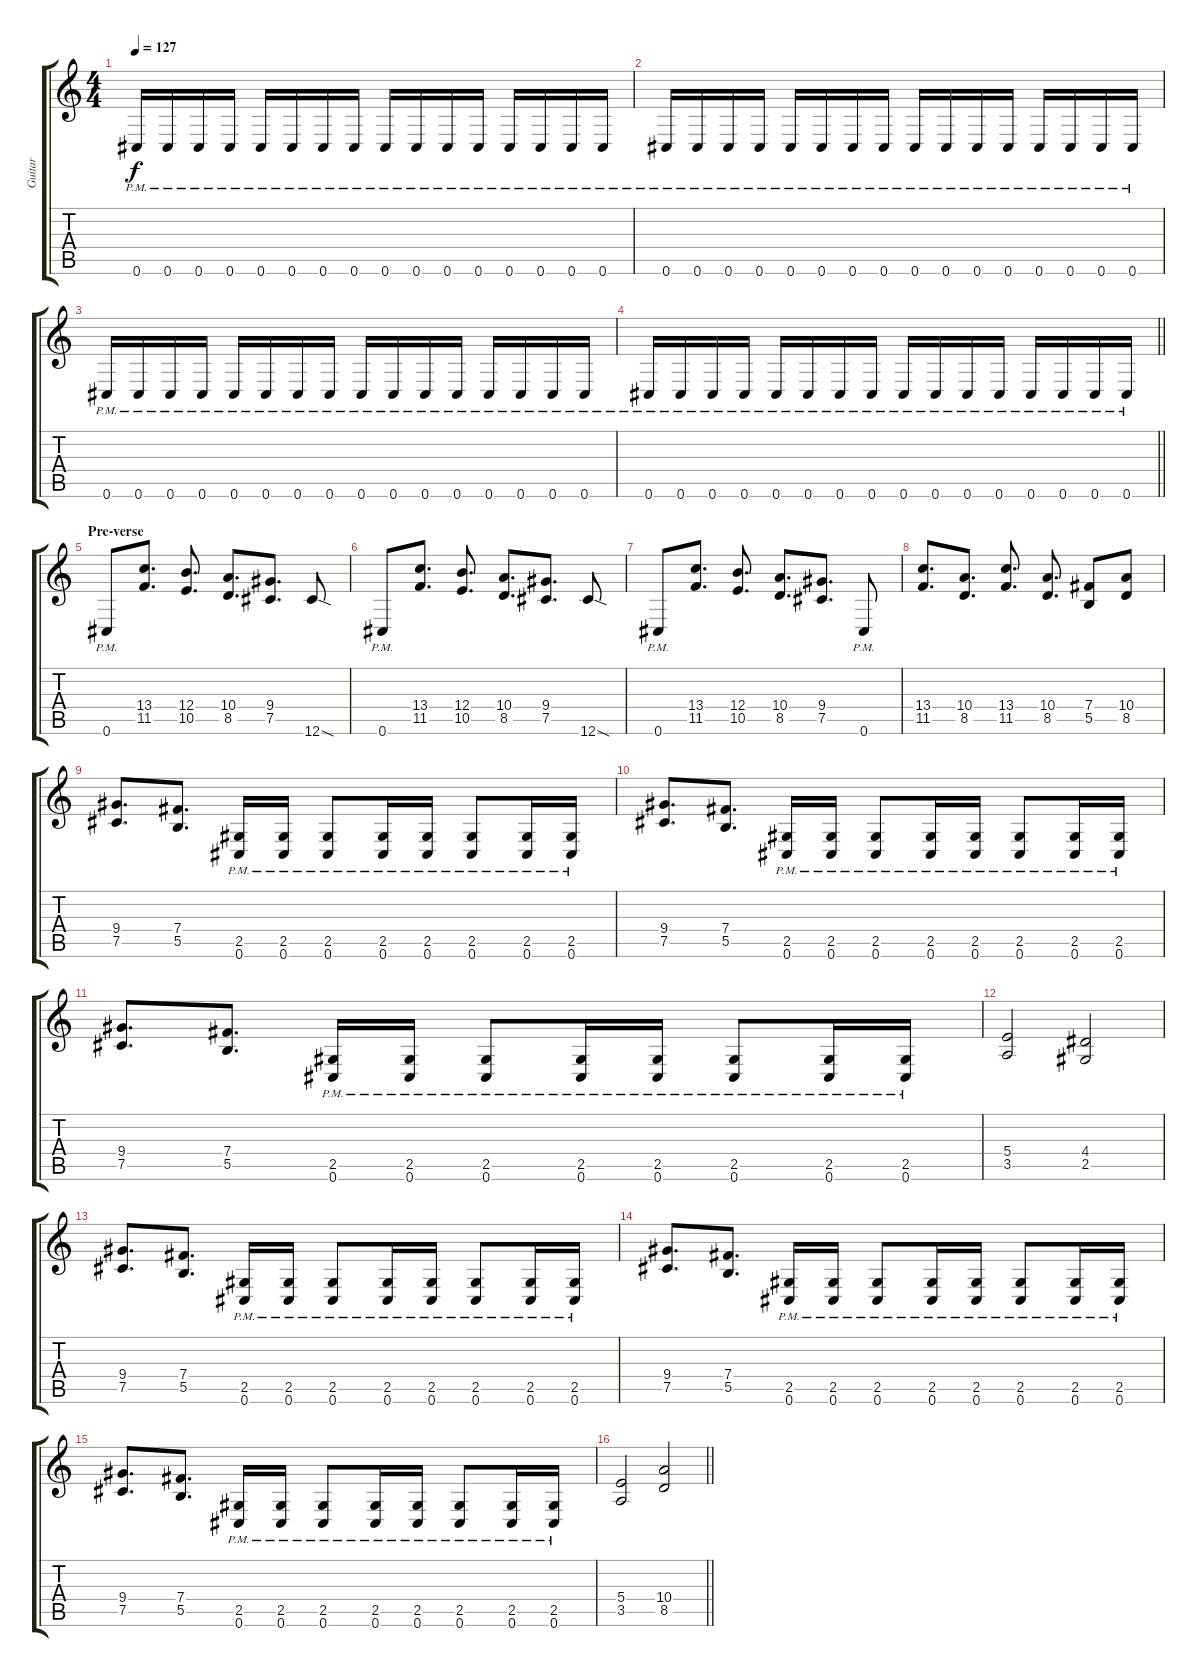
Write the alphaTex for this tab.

\track ("Guitar" "Guitar") {instrument distortionguitar}
\staff {score tabs}
\tuning (Db4 Ab3 E3 B2 Gb2 Db2) {hide}
\ts (4 4)
\tempo 127
\clef g2
\ks c
0.6{pm}.16{dy f} 0.6{pm}.16 0.6{pm}.16 0.6{pm}.16 0.6{pm}.16 0.6{pm}.16 0.6{pm}.16 0.6{pm}.16 0.6{pm}.16 0.6{pm}.16 0.6{pm}.16 0.6{pm}.16 0.6{pm}.16 0.6{pm}.16 0.6{pm}.16 0.6{pm}.16 |
0.6{pm}.16 0.6{pm}.16 0.6{pm}.16 0.6{pm}.16 0.6{pm}.16 0.6{pm}.16 0.6{pm}.16 0.6{pm}.16 0.6{pm}.16 0.6{pm}.16 0.6{pm}.16 0.6{pm}.16 0.6{pm}.16 0.6{pm}.16 0.6{pm}.16 0.6{pm}.16 |
0.6{pm}.16 0.6{pm}.16 0.6{pm}.16 0.6{pm}.16 0.6{pm}.16 0.6{pm}.16 0.6{pm}.16 0.6{pm}.16 0.6{pm}.16 0.6{pm}.16 0.6{pm}.16 0.6{pm}.16 0.6{pm}.16 0.6{pm}.16 0.6{pm}.16 0.6{pm}.16 |
\barLineRight lightlight
0.6{pm}.16 0.6{pm}.16 0.6{pm}.16 0.6{pm}.16 0.6{pm}.16 0.6{pm}.16 0.6{pm}.16 0.6{pm}.16 0.6{pm}.16 0.6{pm}.16 0.6{pm}.16 0.6{pm}.16 0.6{pm}.16 0.6{pm}.16 0.6{pm}.16 0.6{pm}.16 |
\section ("" "Pre-verse")
0.6{pm}.8 (13.4 11.5).8{d} (12.4 10.5).8{d} (10.4 8.5).8{d} (9.4 7.5).8{d} 12.6{sod}.8 |
0.6{pm}.8 (13.4 11.5).8{d} (12.4 10.5).8{d} (10.4 8.5).8{d} (9.4 7.5).8{d} 12.6{sod}.8 |
0.6{pm}.8 (13.4 11.5).8{d} (12.4 10.5).8{d} (10.4 8.5).8{d} (9.4 7.5).8{d} 0.6{pm}.8 |
(13.4 11.5).8{d} (10.4 8.5).8{d} (13.4 11.5).8{d} (10.4 8.5).8{d} (7.4 5.5).8 (10.4 8.5).8 |
(9.4 7.5).8{d} (7.4 5.5).8{d} (2.5{pm} 0.6{pm}).16 (2.5{pm} 0.6{pm}).16 (2.5{pm} 0.6{pm}).8 (2.5{pm} 0.6{pm}).16 (2.5{pm} 0.6{pm}).16 (2.5{pm} 0.6{pm}).8 (2.5{pm} 0.6{pm}).16 (2.5{pm} 0.6{pm}).16 |
(9.4 7.5).8{d} (7.4 5.5).8{d} (2.5{pm} 0.6{pm}).16 (2.5{pm} 0.6{pm}).16 (2.5{pm} 0.6{pm}).8 (2.5{pm} 0.6{pm}).16 (2.5{pm} 0.6{pm}).16 (2.5{pm} 0.6{pm}).8 (2.5{pm} 0.6{pm}).16 (2.5{pm} 0.6{pm}).16 |
(9.4 7.5).8{d} (7.4 5.5).8{d} (2.5{pm} 0.6{pm}).16 (2.5{pm} 0.6{pm}).16 (2.5{pm} 0.6{pm}).8 (2.5{pm} 0.6{pm}).16 (2.5{pm} 0.6{pm}).16 (2.5{pm} 0.6{pm}).8 (2.5{pm} 0.6{pm}).16 (2.5{pm} 0.6{pm}).16 |
(5.4 3.5).2 (4.4 2.5).2 |
(9.4 7.5).8{d} (7.4 5.5).8{d} (2.5{pm} 0.6{pm}).16 (2.5{pm} 0.6{pm}).16 (2.5{pm} 0.6{pm}).8 (2.5{pm} 0.6{pm}).16 (2.5{pm} 0.6{pm}).16 (2.5{pm} 0.6{pm}).8 (2.5{pm} 0.6{pm}).16 (2.5{pm} 0.6{pm}).16 |
(9.4 7.5).8{d} (7.4 5.5).8{d} (2.5{pm} 0.6{pm}).16 (2.5{pm} 0.6{pm}).16 (2.5{pm} 0.6{pm}).8 (2.5{pm} 0.6{pm}).16 (2.5{pm} 0.6{pm}).16 (2.5{pm} 0.6{pm}).8 (2.5{pm} 0.6{pm}).16 (2.5{pm} 0.6{pm}).16 |
(9.4 7.5).8{d} (7.4 5.5).8{d} (2.5{pm} 0.6{pm}).16 (2.5{pm} 0.6{pm}).16 (2.5{pm} 0.6{pm}).8 (2.5{pm} 0.6{pm}).16 (2.5{pm} 0.6{pm}).16 (2.5{pm} 0.6{pm}).8 (2.5{pm} 0.6{pm}).16 (2.5{pm} 0.6{pm}).16 |
\barLineRight lightlight
(5.4 3.5).2 (10.4 8.5).2
